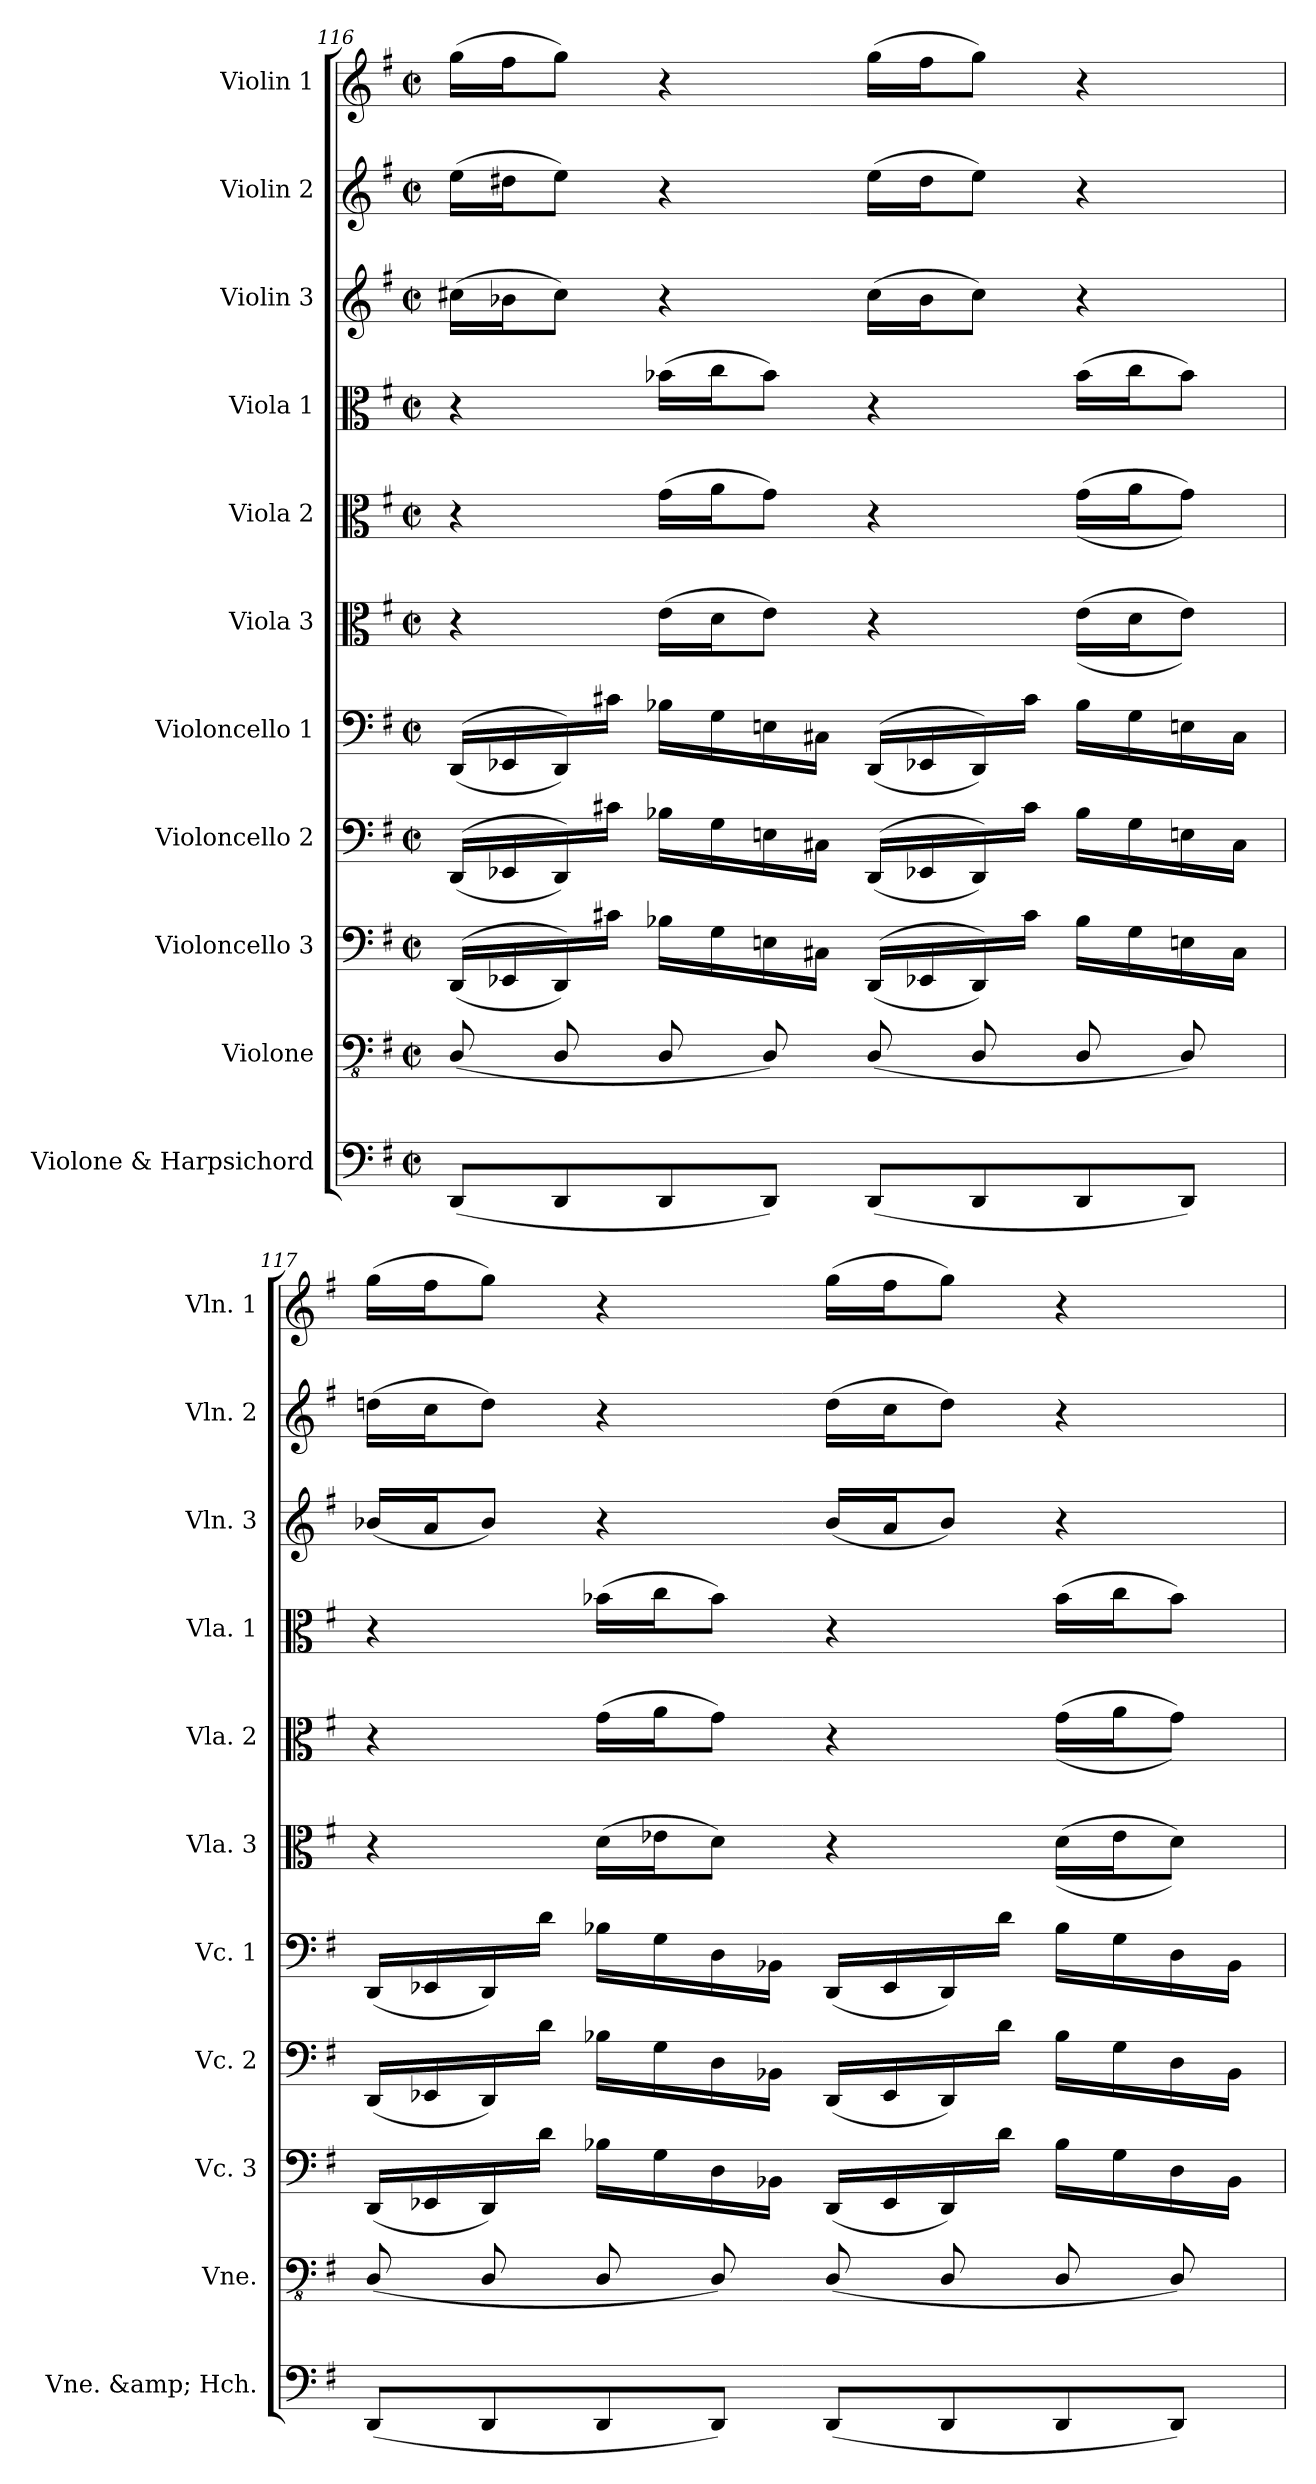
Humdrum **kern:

**kern	**kern	**kern	**kern	**kern	**kern	**kern	**kern	**kern	**kern	**kern
*part11	*part10	*part9	*part8	*part7	*part6	*part5	*part4	*part3	*part2	*part1
*staff11	*staff10	*staff9	*staff8	*staff7	*staff6	*staff5	*staff4	*staff3	*staff2	*staff1
*I"Violone &amp; Harpsichord	*I"Violone	*I"Violoncello 3	*I"Violoncello 2	*I"Violoncello 1	*I"Viola 3	*I"Viola 2	*I"Viola 1	*I"Violin 3	*I"Violin 2	*I"Violin 1
*I'Vne. &amp; Hch.	*I'Vne.	*I'Vc. 3	*I'Vc. 2	*I'Vc. 1	*I'Vla. 3	*I'Vla. 2	*I'Vla. 1	*I'Vln. 3	*I'Vln. 2	*I'Vln. 1
*clefF4	*clefFv4	*clefF4	*clefF4	*clefF4	*clefC3	*clefC3	*clefC3	*clefG2	*clefG2	*clefG2
*	*ITrd7c12	*	*	*	*	*	*	*	*	*
*k[f#]	*k[f#]	*k[f#]	*k[f#]	*k[f#]	*k[f#]	*k[f#]	*k[f#]	*k[f#]	*k[f#]	*k[f#]
*M4/4	*M4/4	*M4/4	*M4/4	*M4/4	*M4/4	*M4/4	*M4/4	*M4/4	*M4/4	*M4/4
*met(c|)	*met(c|)	*met(c|)	*met(c|)	*met(c|)	*met(c|)	*met(c|)	*met(c|)	*met(c|)	*met(c|)	*met(c|)
=116	=116	=116	=116	=116	=116	=116	=116	=116	=116	=116
(8DD/L	(8DDD/	((16DD/LL	((16DD/LL	((16DD/LL	4r	4r	4r	(16cc#X\LL	(16ee\LL	(16gg\LL
.	.	16EE-X/	16EE-X/	16EE-X/	.	.	.	16b-X\J	16dd#X\J	16ff#\J
8DD/	8DDD/	16DD/))	16DD/))	16DD/))	.	.	.	8cc#\J)	8ee\J)	8gg\J)
.	.	16c#X\JJ	16c#X\JJ	16c#X\JJ	.	.	.	.	.	.
8DD/	8DDD/	16B-X\LL	16B-X\LL	16B-X\LL	(16e\LL	(16g\LL	(16b-X\LL	4r	4r	4r
.	.	16G\	16G\	16G\	16d\J	16a\J	16cc\J	.	.	.
8DD/J)	8DDD/)	16En\	16En\	16En\	8e\J)	8g\J)	8b-\J)	.	.	.
.	.	16C#X\JJ	16C#X\JJ	16C#X\JJ	.	.	.	.	.	.
(8DD/L	(8DDD/	((16DD/LL	((16DD/LL	((16DD/LL	4r	4r	4r	(16cc#\LL	(16ee\LL	(16gg\LL
.	.	16EE-X/	16EE-X/	16EE-X/	.	.	.	16b-\J	16dd#\J	16ff#\J
8DD/	8DDD/	16DD/))	16DD/))	16DD/))	.	.	.	8cc#\J)	8ee\J)	8gg\J)
.	.	16c#\JJ	16c#\JJ	16c#\JJ	.	.	.	.	.	.
8DD/	8DDD/	16B-\LL	16B-\LL	16B-\LL	((16e\LL	((16g\LL	(16b-\LL	4r	4r	4r
.	.	16G\	16G\	16G\	16d\J	16a\J	16cc\J	.	.	.
8DD/J)	8DDD/)	16En\	16En\	16En\	8e\J))	8g\J))	8b-\J)	.	.	.
.	.	16C#\JJ	16C#\JJ	16C#\JJ	.	.	.	.	.	.
=117	=117	=117	=117	=117	=117	=117	=117	=117	=117	=117
(8DD/L	(8DDD/	(16DD/LL	(16DD/LL	(16DD/LL	4r	4r	4r	(16b-X/LL	(16ddn\LL	(16gg\LL
.	.	16EE-X/	16EE-X/	16EE-X/	.	.	.	16a/J	16cc\J	16ff#\J
8DD/	8DDD/	16DD/)	16DD/)	16DD/)	.	.	.	8b-/J)	8dd\J)	8gg\J)
.	.	16d\JJ	16d\JJ	16d\JJ	.	.	.	.	.	.
8DD/	8DDD/	16B-X\LL	16B-X\LL	16B-X\LL	(16d\LL	(16g\LL	(16b-X\LL	4r	4r	4r
.	.	16G\	16G\	16G\	16e-X\J	16a\J	16cc\J	.	.	.
8DD/J)	8DDD/)	16D\	16D\	16D\	8d\J)	8g\J)	8b-\J)	.	.	.
.	.	16BB-X\JJ	16BB-X\JJ	16BB-X\JJ	.	.	.	.	.	.
(8DD/L	(8DDD/	(16DD/LL	(16DD/LL	(16DD/LL	4r	4r	4r	(16b-/LL	(16dd\LL	(16gg\LL
.	.	16EE-/	16EE-/	16EE-/	.	.	.	16a/J	16cc\J	16ff#\J
8DD/	8DDD/	16DD/)	16DD/)	16DD/)	.	.	.	8b-/J)	8dd\J)	8gg\J)
.	.	16d\JJ	16d\JJ	16d\JJ	.	.	.	.	.	.
8DD/	8DDD/	16B-\LL	16B-\LL	16B-\LL	((16d\LL	((16g\LL	(16b-\LL	4r	4r	4r
.	.	16G\	16G\	16G\	16e-\J	16a\J	16cc\J	.	.	.
8DD/J)	8DDD/)	16D\	16D\	16D\	8d\J))	8g\J))	8b-\J)	.	.	.
.	.	16BB-\JJ	16BB-\JJ	16BB-\JJ	.	.	.	.	.	.
=	=	=	=	=	=	=	=	=	=	=
*-	*-	*-	*-	*-	*-	*-	*-	*-	*-	*-
